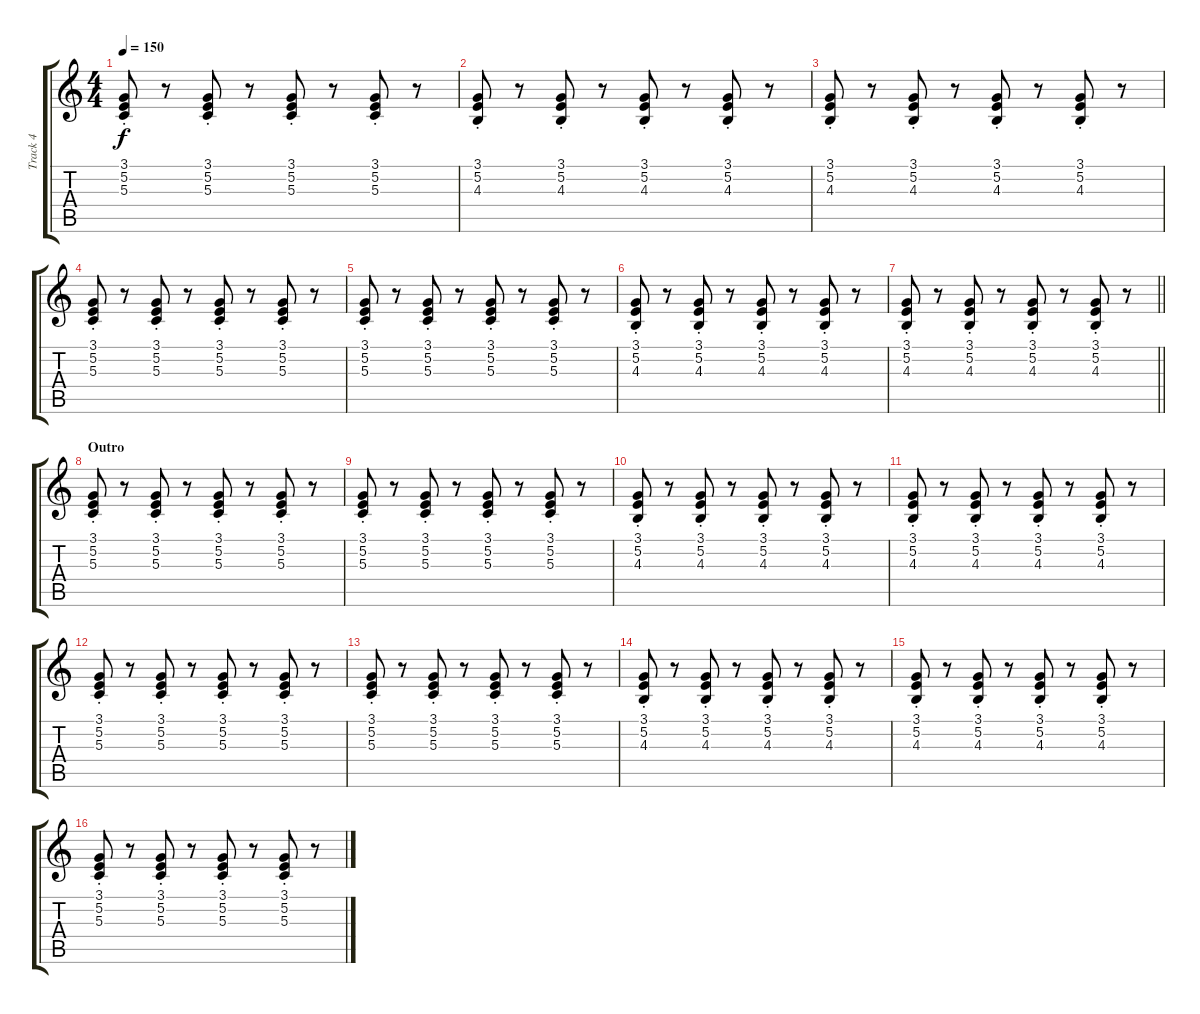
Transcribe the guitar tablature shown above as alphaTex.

\track ("Track 4" "Track 4") {instrument synthstrings1}
\staff {score tabs}
\tuning (E4 B3 G3 D3 A2 E2) {hide}
\ts (4 4)
\tempo 150
\clef g2
\ks c
(3.1{st} 5.2{st} 5.3{st}).8{dy f} r.8 (3.1{st} 5.2{st} 5.3{st}).8 r.8 (3.1{st} 5.2{st} 5.3{st}).8 r.8 (3.1{st} 5.2{st} 5.3{st}).8 r.8 |
(3.1{st} 5.2{st} 4.3{st}).8 r.8 (3.1{st} 5.2{st} 4.3{st}).8 r.8 (3.1{st} 5.2{st} 4.3{st}).8 r.8 (3.1{st} 5.2{st} 4.3{st}).8 r.8 |
(3.1{st} 5.2{st} 4.3{st}).8 r.8 (3.1{st} 5.2{st} 4.3{st}).8 r.8 (3.1{st} 5.2{st} 4.3{st}).8 r.8 (3.1{st} 5.2{st} 4.3{st}).8 r.8 |
(3.1{st} 5.2{st} 5.3{st}).8 r.8 (3.1{st} 5.2{st} 5.3{st}).8 r.8 (3.1{st} 5.2{st} 5.3{st}).8 r.8 (3.1{st} 5.2{st} 5.3{st}).8 r.8 |
(3.1{st} 5.2{st} 5.3{st}).8 r.8 (3.1{st} 5.2{st} 5.3{st}).8 r.8 (3.1{st} 5.2{st} 5.3{st}).8 r.8 (3.1{st} 5.2{st} 5.3{st}).8 r.8 |
(3.1{st} 5.2{st} 4.3{st}).8 r.8 (3.1{st} 5.2{st} 4.3{st}).8 r.8 (3.1{st} 5.2{st} 4.3{st}).8 r.8 (3.1{st} 5.2{st} 4.3{st}).8 r.8 |
\barLineRight lightlight
(3.1{st} 5.2{st} 4.3{st}).8 r.8 (3.1{st} 5.2{st} 4.3{st}).8 r.8 (3.1{st} 5.2{st} 4.3{st}).8 r.8 (3.1{st} 5.2{st} 4.3{st}).8 r.8 |
\section ("" "Outro")
(3.1{st} 5.2{st} 5.3{st}).8{instrument synthstrings1} r.8 (3.1{st} 5.2{st} 5.3{st}).8 r.8 (3.1{st} 5.2{st} 5.3{st}).8 r.8 (3.1{st} 5.2{st} 5.3{st}).8 r.8 |
(3.1{st} 5.2{st} 5.3{st}).8 r.8 (3.1{st} 5.2{st} 5.3{st}).8 r.8 (3.1{st} 5.2{st} 5.3{st}).8 r.8 (3.1{st} 5.2{st} 5.3{st}).8 r.8 |
(3.1{st} 5.2{st} 4.3{st}).8 r.8 (3.1{st} 5.2{st} 4.3{st}).8 r.8 (3.1{st} 5.2{st} 4.3{st}).8 r.8 (3.1{st} 5.2{st} 4.3{st}).8 r.8 |
(3.1{st} 5.2{st} 4.3{st}).8 r.8 (3.1{st} 5.2{st} 4.3{st}).8 r.8 (3.1{st} 5.2{st} 4.3{st}).8 r.8 (3.1{st} 5.2{st} 4.3{st}).8 r.8 |
(3.1{st} 5.2{st} 5.3{st}).8 r.8 (3.1{st} 5.2{st} 5.3{st}).8 r.8 (3.1{st} 5.2{st} 5.3{st}).8 r.8 (3.1{st} 5.2{st} 5.3{st}).8 r.8 |
(3.1{st} 5.2{st} 5.3{st}).8 r.8 (3.1{st} 5.2{st} 5.3{st}).8 r.8 (3.1{st} 5.2{st} 5.3{st}).8 r.8 (3.1{st} 5.2{st} 5.3{st}).8 r.8 |
(3.1{st} 5.2{st} 4.3{st}).8 r.8 (3.1{st} 5.2{st} 4.3{st}).8 r.8 (3.1{st} 5.2{st} 4.3{st}).8 r.8 (3.1{st} 5.2{st} 4.3{st}).8 r.8 |
(3.1{st} 5.2{st} 4.3{st}).8 r.8 (3.1{st} 5.2{st} 4.3{st}).8 r.8 (3.1{st} 5.2{st} 4.3{st}).8 r.8 (3.1{st} 5.2{st} 4.3{st}).8 r.8 |
(3.1{st} 5.2{st} 5.3{st}).8{instrument synthstrings1} r.8 (3.1{st} 5.2{st} 5.3{st}).8 r.8 (3.1{st} 5.2{st} 5.3{st}).8 r.8 (3.1{st} 5.2{st} 5.3{st}).8 r.8
